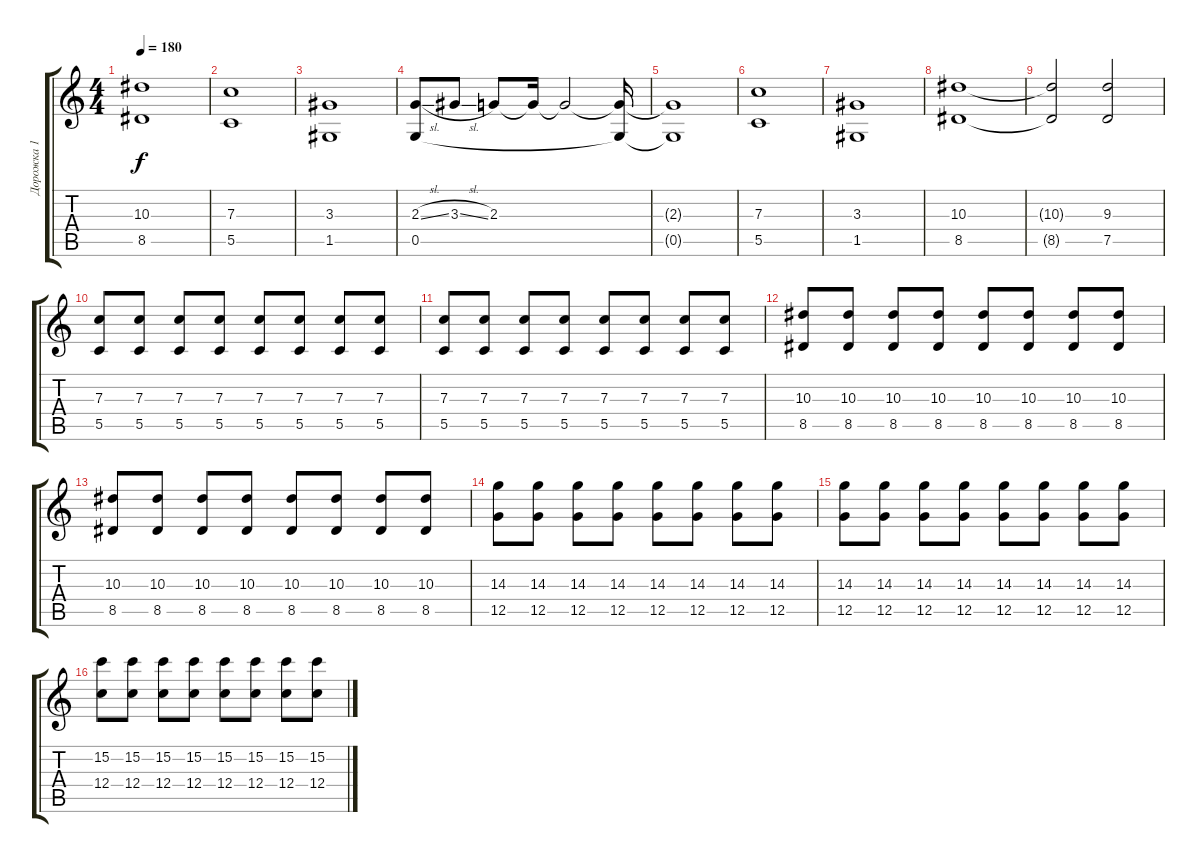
\track ("Дорожка 1" "Дорожка 1") {instrument overdrivenguitar}
\staff {score tabs}
\tuning (D4 A3 F3 C3 G2 C2) {hide}
\ts (4 4)
\tempo 180
\clef g2
\ks c
(10.3{t} 8.5{t}).1{dy f} |
(7.3 5.5).1 |
(3.3 1.5).1 |
(2.3{sl} 0.5).8 3.3{sl}.8 2.3.8 2.3{t}.16 2.3{t}.2 (2.3{t} 0.5{t}).16 |
(2.3{t} 0.5{t}).1 |
(7.3 5.5).1 |
(3.3 1.5).1 |
(10.3 8.5).1 |
(10.3{t} 8.5{t}).2 (9.3 7.5).2 |
(7.3 5.5).8{instrument overdrivenguitar} (7.3 5.5).8 (7.3 5.5).8 (7.3 5.5).8 (7.3 5.5).8 (7.3 5.5).8 (7.3 5.5).8 (7.3 5.5).8 |
(7.3 5.5).8 (7.3 5.5).8 (7.3 5.5).8 (7.3 5.5).8 (7.3 5.5).8 (7.3 5.5).8 (7.3 5.5).8 (7.3 5.5).8 |
(10.3 8.5).8 (10.3 8.5).8 (10.3 8.5).8 (10.3 8.5).8 (10.3 8.5).8 (10.3 8.5).8 (10.3 8.5).8 (10.3 8.5).8 |
(10.3 8.5).8 (10.3 8.5).8 (10.3 8.5).8 (10.3 8.5).8 (10.3 8.5).8 (10.3 8.5).8 (10.3 8.5).8 (10.3 8.5).8 |
(14.3 12.5).8 (14.3 12.5).8 (14.3 12.5).8 (14.3 12.5).8 (14.3 12.5).8 (14.3 12.5).8 (14.3 12.5).8 (14.3 12.5).8 |
(14.3 12.5).8 (14.3 12.5).8 (14.3 12.5).8 (14.3 12.5).8 (14.3 12.5).8 (14.3 12.5).8 (14.3 12.5).8 (14.3 12.5).8 |
(15.2 12.4).8 (15.2 12.4).8 (15.2 12.4).8 (15.2 12.4).8 (15.2 12.4).8 (15.2 12.4).8 (15.2 12.4).8 (15.2 12.4).8
